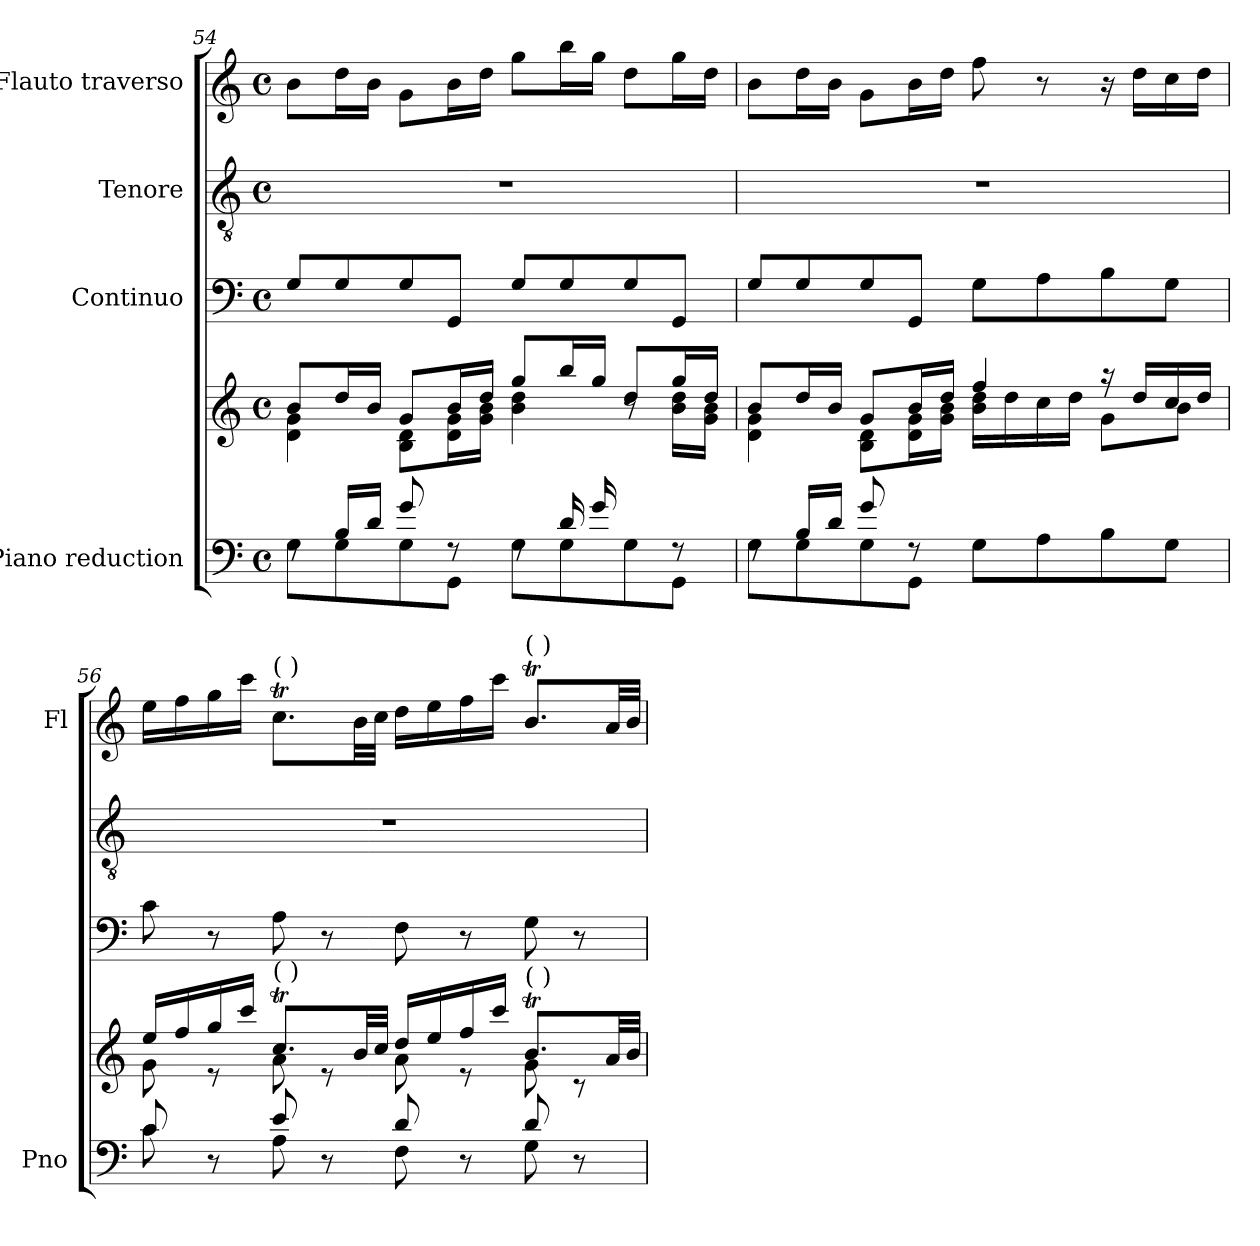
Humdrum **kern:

**kern	**kern	**kern	**kern	**kern
*part4	*part4	*part3	*part2	*part1
*staff5	*staff4	*staff3	*staff2	*staff1
*I"Piano reduction	*	*I"Continuo	*I"Tenore	*I"Flauto traverso
*I'Pno	*	*	*	*I'Fl
*clefF4	*clefG2	*clefF4	*clefGv2	*clefG2
*k[]	*k[]	*k[]	*k[]	*k[]
*M4/4	*M4/4	*M4/4	*M4/4	*M4/4
*met(c)	*met(c)	*met(c)	*met(c)	*met(c)
=54	=54	=54	=54	=54
*^	*^	*	*	*
*	*	*	*^	*	*	*
8rF	8G\L	8b/L	4d\ 4g\	2.ryy	8G/L	1r	8b\L
16B/LL	8G\	16dd/L	.	.	8G/	.	16dd\L
16d/JJ	.	16b/JJ	.	.	.	.	16b\JJ
8g/	8G\	8g/L	8B\ 8d\L	.	8G/	.	8g\L
8rF	8GG\J	16b/L	16d\ 16g\L	.	8GG/J	.	16b\L
.	.	16dd/JJ	16g\ 16b\JJ	.	.	.	16dd\JJ
8rF	8G\L	8gg/L	4b\ 4dd\	.	8G/L	.	8gg\L
16d/LL	8G\	16bb/L	.	.	8G/	.	16bb\L
16g/J	.	16gg/JJ	.	.	.	.	16gg\JJ
8ryy	8G\	8dd/L	8r	8b\J	8G/	.	8dd\L
8rF	8GG\J	16gg/L	16b\ 16dd\LL	8ryy	8GG/J	.	16gg\L
.	.	16dd/JJ	16g\ 16b\JJ	.	.	.	16dd\JJ
*	*	*	*v	*v	*	*	*
!!LO:PB:g=z
=55	=55	=55	=55	=55	=55	=55
8rF	8G\L	8b/L	4d\ 4g\	8G/L	1r	8b\L
16B/LL	8G\	16dd/L	.	8G/	.	16dd\L
16d/JJ	.	16b/JJ	.	.	.	16b\JJ
8g/	8G\	8g/L	8B\ 8d\L	8G/	.	8g\L
8rF	8GG\J	16b/L	16d\ 16g\L	8GG/J	.	16b\L
.	.	16dd/JJ	16g\ 16b\JJ	.	.	16dd\JJ
2ryy	8G\L	4ff/	16b\ 16dd\LL	8G\L	.	8ff\
.	.	.	16dd\	.	.	.
.	8A\	.	16cc\	8A\	.	8r
.	.	.	16dd\JJ	.	.	.
.	8B\	16r	8g\L	8B\	.	16r
.	.	16dd/LL	.	.	.	16dd\LL
.	8G\J	16cc/	8b\J	8G\J	.	16cc\
.	.	16dd/JJ	.	.	.	16dd\JJ
=56	=56	=56	=56	=56	=56	=56
8c/	8c\	16ee/LL	8g\	8c\	1r	16ee\LL
.	.	16ff/	.	.	.	16ff\
8r	8ryy	16gg/	8r	8r	.	16gg\
.	.	16ccc/JJ	.	.	.	16ccc\JJ
!	!	!	!	!	!	!LO:TX:a:t=(    )
!	!	!LO:TX:a:t=(    )	!	!	!	!
8e/	8A\	8.ccT/L	8a\	8A\	.	8.ccT\L
8r	8ryy	.	8r	8r	.	.
.	.	32b/LL	.	.	.	32b\LL
.	.	32cc/JJJ	.	.	.	32cc\JJJ
8d/	8F\	16dd/LL	8a\	8F\	.	16dd\LL
.	.	16ee/	.	.	.	16ee\
8r	8ryy	16ff/	8r	8r	.	16ff\
.	.	16ccc/JJ	.	.	.	16ccc\JJ
!	!	!	!	!	!	!LO:TX:a:t=(    )
!	!	!LO:TX:a:t=(    )	!	!	!	!
8d/	8G\	8.bt/L	8g\	8G\	.	8.bt/L
8r	8ryy	.	8r	8r	.	.
.	.	32a/LL	.	.	.	32a/LL
.	.	32b/JJJ	.	.	.	32b/JJJ
*v	*v	*	*	*	*	*
*	*v	*v	*	*	*
=	=	=	=	=
*-	*-	*-	*-	*-
